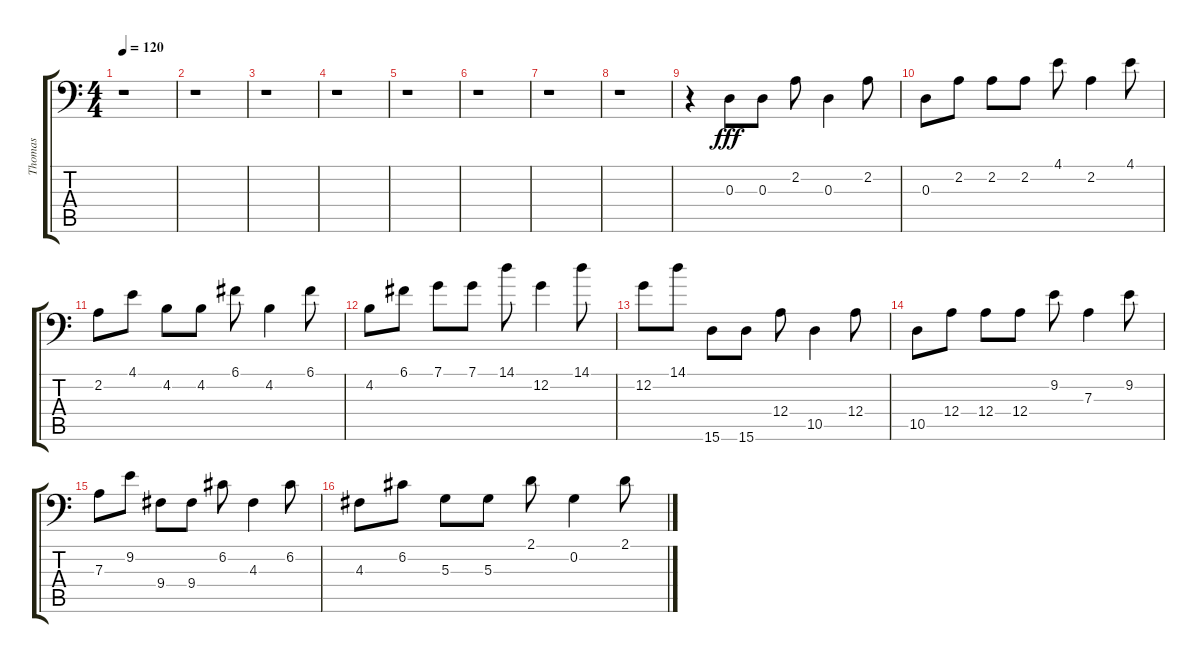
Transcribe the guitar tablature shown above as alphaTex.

\track ("Thomas" "Thomas") {instrument electricbassfinger}
\staff {score tabs}
\tuning (C3 G2 D2 A1 E1 B0) {hide}
\ts (4 4)
\tempo 120
\clef f4
\ks c
r.1{dy fff instrument electricbassfinger} |
r.1 |
r.1 |
r.1 |
r.1 |
r.1 |
r.1 |
r.1 |
r.4 0.3.8 0.3.8 2.2.8 0.3.4 2.2.8 |
0.3.8 2.2.8 2.2.8 2.2.8 4.1.8 2.2.4 4.1.8 |
2.2.8 4.1.8 4.2.8 4.2.8 6.1.8 4.2.4 6.1.8 |
4.2.8 6.1.8 7.1.8 7.1.8 14.1.8 12.2.4 14.1.8 |
12.2.8 14.1.8 15.6.8 15.6.8 12.4.8 10.5.4 12.4.8 |
10.5.8 12.4.8 12.4.8 12.4.8 9.2.8 7.3.4 9.2.8 |
7.3.8 9.2.8 9.4.8 9.4.8 6.2.8 4.3.4 6.2.8 |
4.3.8 6.2.8 5.3.8 5.3.8 2.1.8 0.2.4 2.1.8
